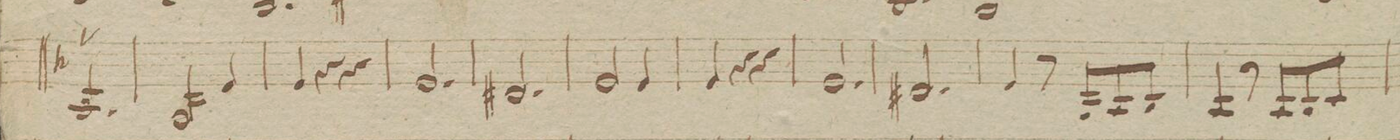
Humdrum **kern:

**kern	**dynam
*I"in G.	*
*clefG2	*
*k[f#]	*
*M3/4	*
2.E/	.
=58	=58
2D/	.
4B/	.
=59	=59
4B/	.
4r	.
4r	.
=60	=60
2.B/	.
=61	=61
2.A#X/	.
=62	=62
2B/	.
4B/	.
=63	=63
4B/	.
4r	.
4r	.
=64	=64
2.B/	.
=65	=65
2.A#X/	.
=66	=66
4B/	.
8r	.
8D/L	.
8E/	.
8F#/J	.
=67	=67
4E/	.
8r	.
8E/L	.
8F#/	.
8G/J	.
=68	=68
*-	*-
